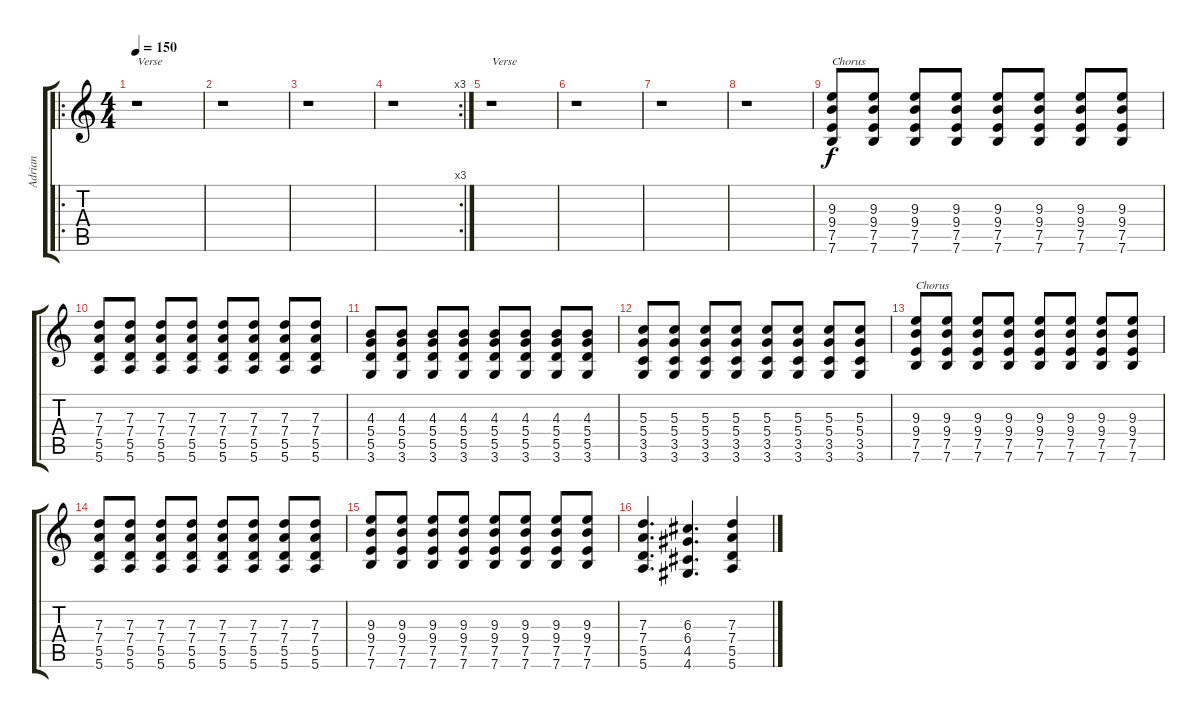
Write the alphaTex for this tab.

\track ("Adrian" "Adrian") {instrument distortionguitar}
\staff {score tabs}
\tuning (E4 B3 G3 D3 A2 E2) {hide}
\ro
\ts (4 4)
\tempo 150
\clef g2
\ks c
r.1{txt "Verse" dy f} |
r.1 |
r.1 |
\rc 3
r.1 |
r.1{txt "Verse"} |
r.1 |
r.1 |
r.1 |
(9.3 9.4 7.5 7.6).8{txt "Chorus"} (9.3 9.4 7.5 7.6).8 (9.3 9.4 7.5 7.6).8 (9.3 9.4 7.5 7.6).8 (9.3 9.4 7.5 7.6).8 (9.3 9.4 7.5 7.6).8 (9.3 9.4 7.5 7.6).8 (9.3 9.4 7.5 7.6).8 |
(7.3 7.4 5.5 5.6).8 (7.3 7.4 5.5 5.6).8 (7.3 7.4 5.5 5.6).8 (7.3 7.4 5.5 5.6).8 (7.3 7.4 5.5 5.6).8 (7.3 7.4 5.5 5.6).8 (7.3 7.4 5.5 5.6).8 (7.3 7.4 5.5 5.6).8 |
(4.3 5.4 5.5 3.6).8 (4.3 5.4 5.5 3.6).8 (4.3 5.4 5.5 3.6).8 (4.3 5.4 5.5 3.6).8 (4.3 5.4 5.5 3.6).8 (4.3 5.4 5.5 3.6).8 (4.3 5.4 5.5 3.6).8 (4.3 5.4 5.5 3.6).8 |
(5.3 5.4 3.5 3.6).8 (5.3 5.4 3.5 3.6).8 (5.3 5.4 3.5 3.6).8 (5.3 5.4 3.5 3.6).8 (5.3 5.4 3.5 3.6).8 (5.3 5.4 3.5 3.6).8 (5.3 5.4 3.5 3.6).8 (5.3 5.4 3.5 3.6).8 |
(9.3 9.4 7.5 7.6).8{txt "Chorus"} (9.3 9.4 7.5 7.6).8 (9.3 9.4 7.5 7.6).8 (9.3 9.4 7.5 7.6).8 (9.3 9.4 7.5 7.6).8 (9.3 9.4 7.5 7.6).8 (9.3 9.4 7.5 7.6).8 (9.3 9.4 7.5 7.6).8 |
(7.3 7.4 5.5 5.6).8 (7.3 7.4 5.5 5.6).8 (7.3 7.4 5.5 5.6).8 (7.3 7.4 5.5 5.6).8 (7.3 7.4 5.5 5.6).8 (7.3 7.4 5.5 5.6).8 (7.3 7.4 5.5 5.6).8 (7.3 7.4 5.5 5.6).8 |
(9.3 9.4 7.5 7.6).8 (9.3 9.4 7.5 7.6).8 (9.3 9.4 7.5 7.6).8 (9.3 9.4 7.5 7.6).8 (9.3 9.4 7.5 7.6).8 (9.3 9.4 7.5 7.6).8 (9.3 9.4 7.5 7.6).8 (9.3 9.4 7.5 7.6).8 |
(7.3 7.4 5.5 5.6).4{d} (6.3 6.4 4.5 4.6).4{d} (7.3 7.4 5.5 5.6).4
